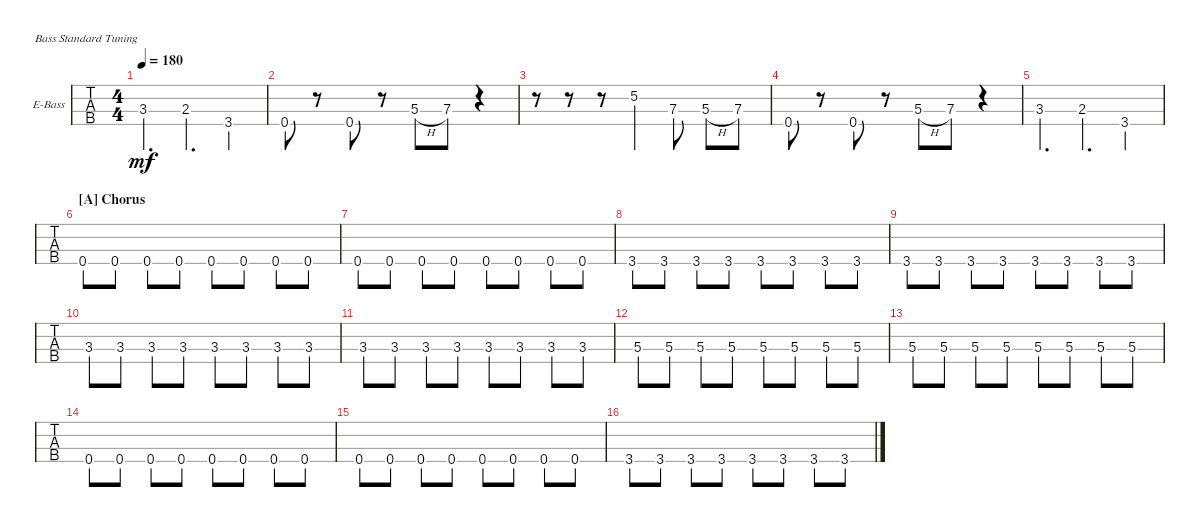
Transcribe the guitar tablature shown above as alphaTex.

\defaultSystemsLayout 4
\bracketExtendMode groupsimilarinstruments
\multiBarRest
\firstSystemTrackNameOrientation horizontal
\otherSystemsTrackNameOrientation horizontal
\track ("Akshay" "E-Bass") {instrument electricbassfinger}
\staff {tabs}
\tuning (G2 D2 A1 E1)
\ts (4 4)
\tempo 180
\clef f4
\ks c
3.3.4{d dy mf} 2.3.4{d} 3.4.4 |
0.4.8 r.8 0.4.8 r.8 5.3{h}.8 7.3.8 r.4 |
r.8 r.8 r.8 5.2.4 7.3.8 5.3{h}.8 7.3.8 |
0.4.8 r.8 0.4.8 r.8 5.3{h}.8 7.3.8 r.4 |
3.3.4{d} 2.3.4{d} 3.4.4 |
\section ("A" "Chorus")
0.4.8 0.4.8 0.4.8 0.4.8 0.4.8 0.4.8 0.4.8 0.4.8 |
0.4.8 0.4.8 0.4.8 0.4.8 0.4.8 0.4.8 0.4.8 0.4.8 |
3.4.8 3.4.8 3.4.8 3.4.8 3.4.8 3.4.8 3.4.8 3.4.8 |
3.4.8 3.4.8 3.4.8 3.4.8 3.4.8 3.4.8 3.4.8 3.4.8 |
3.3.8 3.3.8 3.3.8 3.3.8 3.3.8 3.3.8 3.3.8 3.3.8 |
3.3.8 3.3.8 3.3.8 3.3.8 3.3.8 3.3.8 3.3.8 3.3.8 |
5.3.8 5.3.8 5.3.8 5.3.8 5.3.8 5.3.8 5.3.8 5.3.8 |
5.3.8 5.3.8 5.3.8 5.3.8 5.3.8 5.3.8 5.3.8 5.3.8 |
0.4.8 0.4.8 0.4.8 0.4.8 0.4.8 0.4.8 0.4.8 0.4.8 |
0.4.8 0.4.8 0.4.8 0.4.8 0.4.8 0.4.8 0.4.8 0.4.8 |
3.4.8 3.4.8 3.4.8 3.4.8 3.4.8 3.4.8 3.4.8 3.4.8
